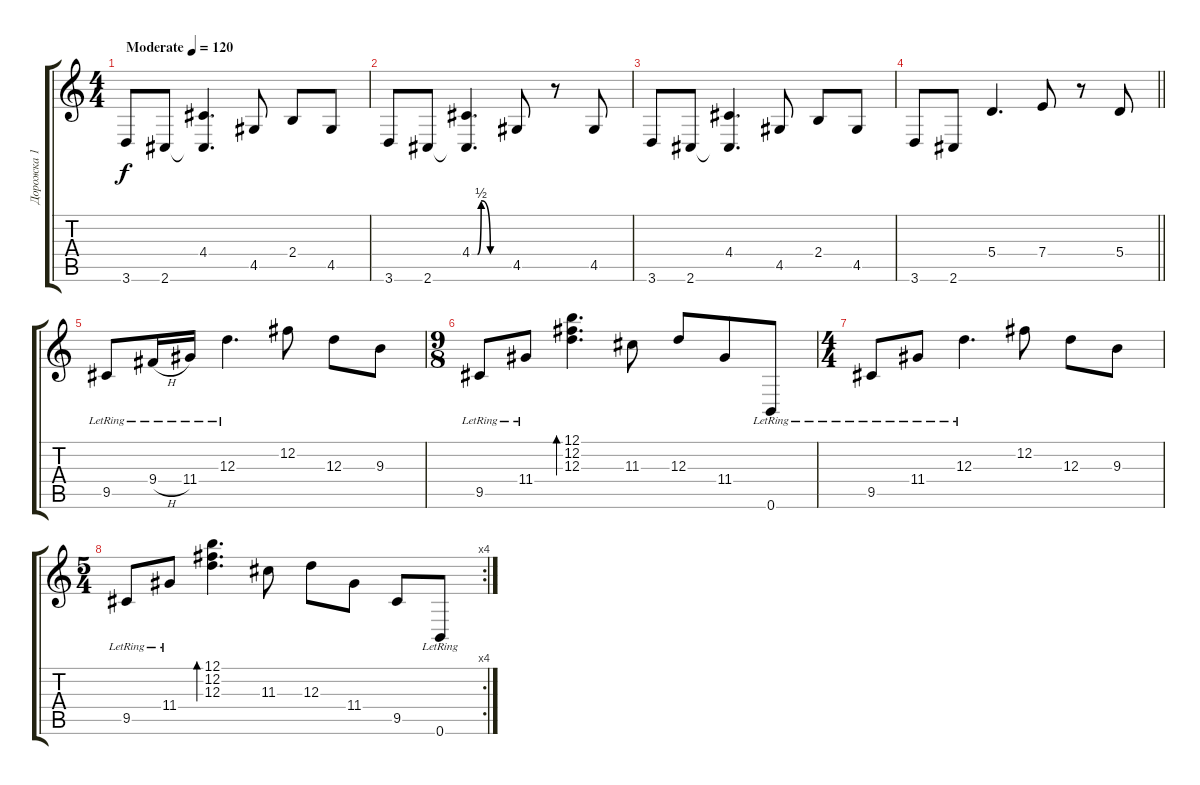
\track ("Дорожка 1" "Дорожка 1") {instrument acousticguitarsteel}
\staff {score tabs}
\tuning (B3 Gb3 D3 A2 E2 B1) {hide}
\ts (4 4)
\tempo (120 "Moderate")
\clef g2
\ks c
3.6.8{dy f instrument acousticguitarsteel} 2.6.8 (4.4 2.6{t}).4{d} 4.5.8 2.4.8 4.5.8 |
3.6.8 2.6.8 (4.4{be (custom 0 0 9 0 15 2 30 0 60 0)} 2.6{t}).4{d} 4.5.8 r.8 4.5.8 |
3.6.8 2.6.8 (4.4 2.6{t}).4{d} 4.5.8 2.4.8 4.5.8 |
\barLineRight lightlight
3.6.8 2.6.8 5.4.4{d} 7.4.8 r.8 5.4.8 |
9.5{lr}.8 9.4{h lr}.16 11.4{lr}.16 12.3{lr}.4{d} 12.2.8 12.3.8 9.3.8 |
\ts (9 8)
9.5{lr}.8 11.4{lr}.8 (12.1 12.2 12.3).4{d bd 60} 11.3.8 12.3.8 11.4.8 0.6{lr}.8 |
\ts (4 4)
9.5{lr}.8 11.4{lr}.8 12.3{lr}.4{d} 12.2.8 12.3.8 9.3.8 |
\rc 4
\ts (5 4)
9.5{lr}.8 11.4{lr}.8 (12.1 12.2 12.3).4{d bd 60} 11.3.8 12.3.8 11.4.8 9.5.8 0.6{lr}.8
